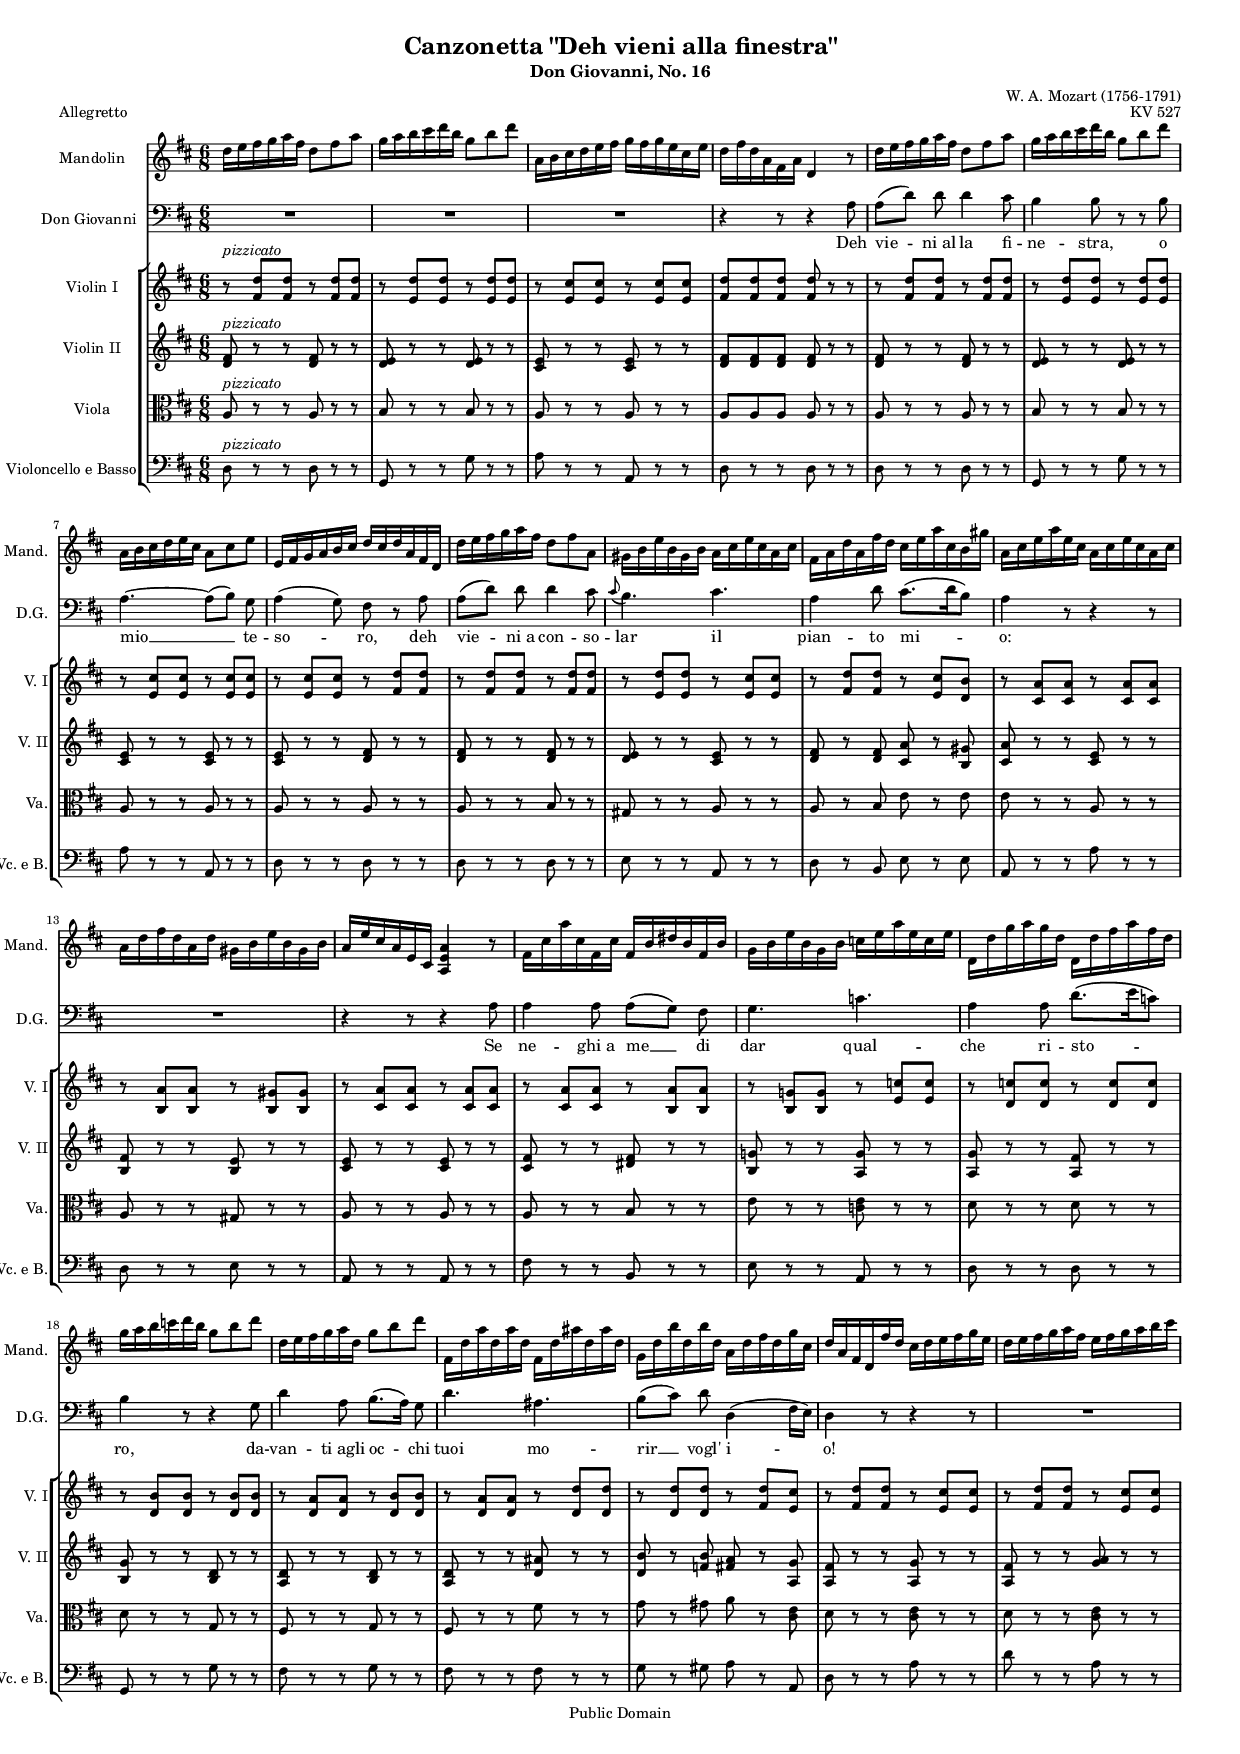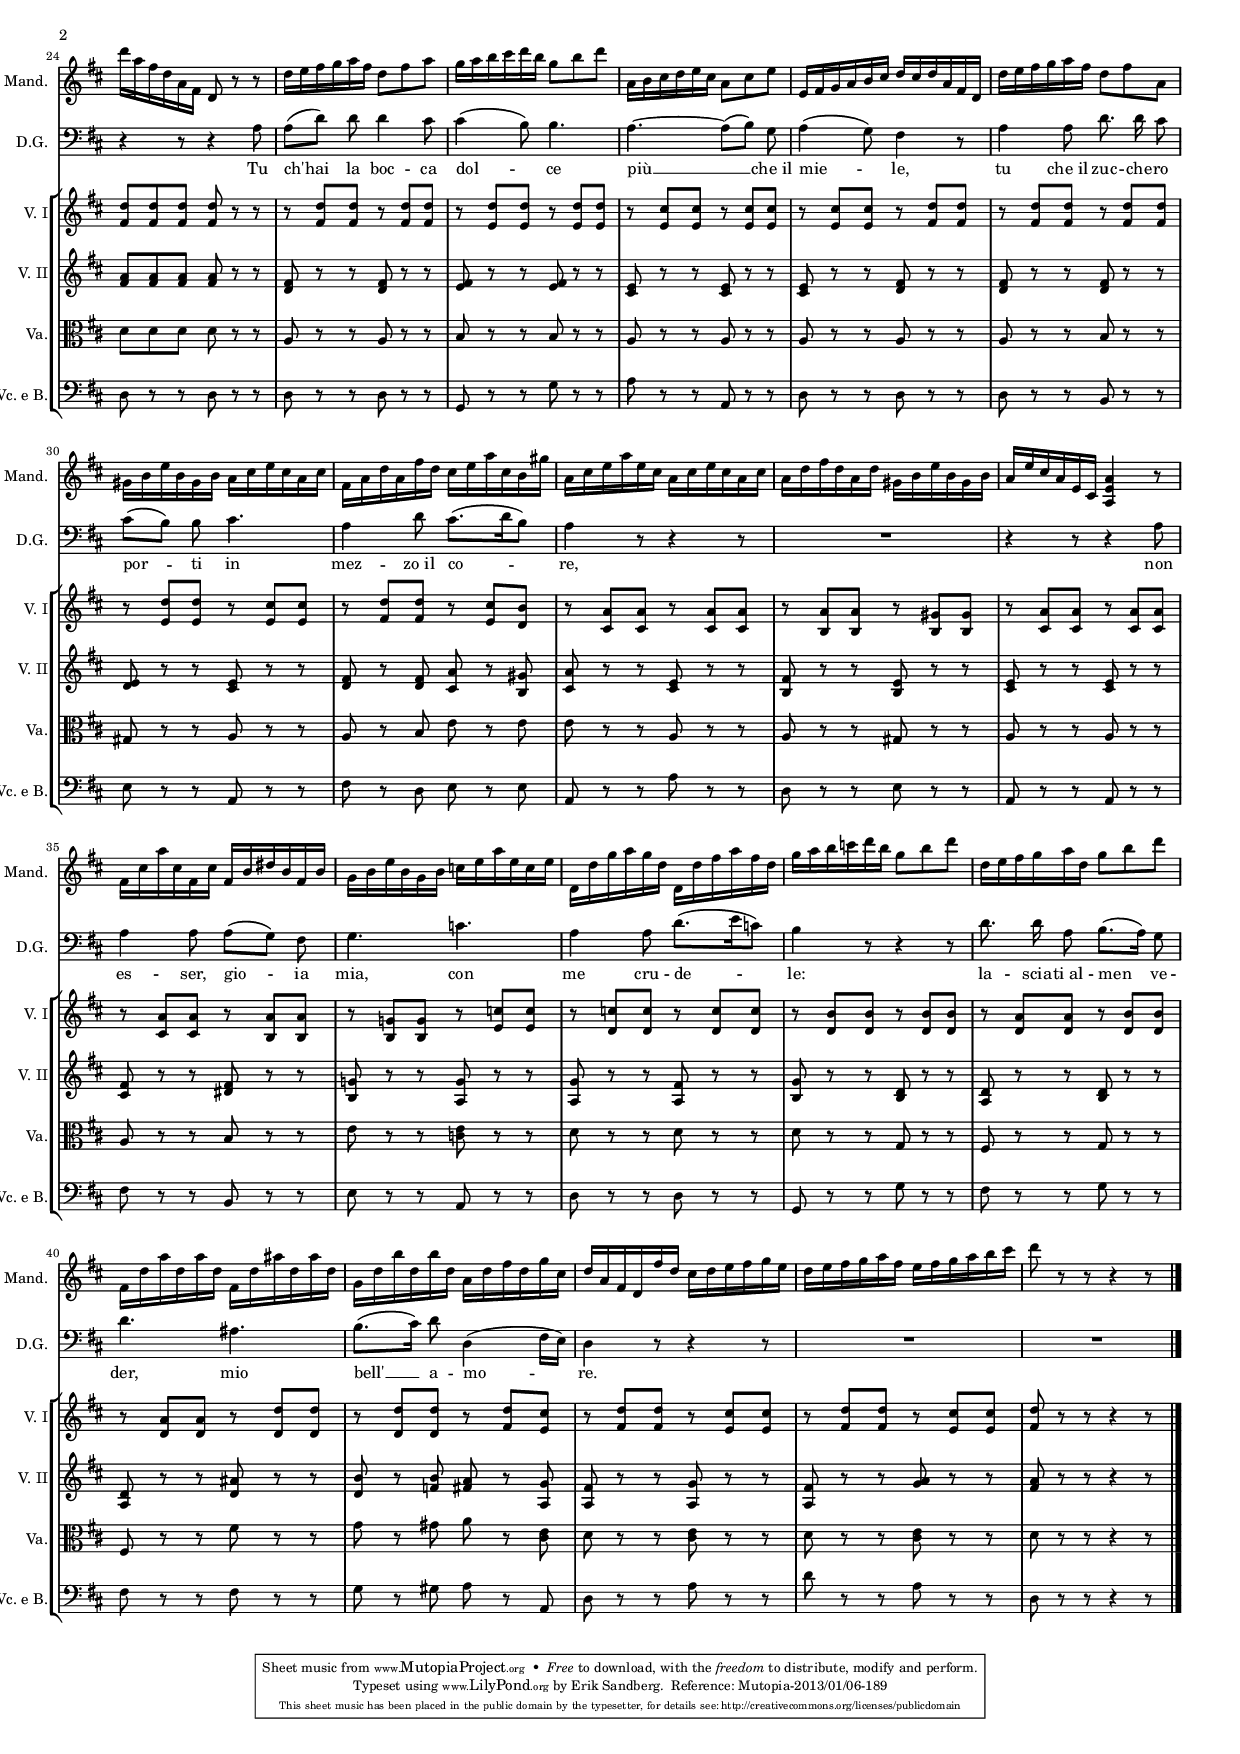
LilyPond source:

% This file contains the full score.
\version "2.16.1"

Instrument = ""
\include "header.ly"
#(set-global-staff-size 13)
% This file contains only the pure music, plus the standard staff
% definitions. 
% The source I used is the notes from Neue Mozartausgabe. I have left out
% all accidentals written in small print.

\version "2.16.1"

pizz = \markup{\italic "pizzicato"}

ViolinINotes =  { 
  r8^\pizz <fis'  d''  >8<fis'  d''  >8 r8  <fis' d''  >8<fis'  d''  >8|
  % 2
  r8  <e'  d''  >8<e'  d''  >8 r8  <e'  d''  >8<e'  d''  >8|
  % 3
  r8  <e'  cis''  >8<e'  cis''  >8 r8  <e'  cis'' >8 <e'  cis''  >8|
  % 4
  <fis'  d''  >8<fis'  d''  >8<fis'  d''  >8 <fis' d''  >8 r8 r8
  % 5
  r8 <fis'  d''  >8<fis'  d''  >8 r8  <fis'  d''>8 <fis' d''>8 |
  % 6
  r8  <e'  d''  >8<e'  d''  >8 r8  <e'  d''>8 <e' d''>8|
  % 7
  r8  <e'  cis''  >8<e'  cis''  >8 r8  <e' cis''>8 <e'  cis''  >8|
  % 8
  r8  <e'  cis''  >8<e'  cis''  >8 r8  <fis' d''>8 <fis'  d''  >8|
  % 9
  r8  <fis'  d''  >8<fis'  d''  >8 r8  <fis' d''>8 <fis'  d''  >8|
  % 10
  r8  <e'  d''  >8<e'  d''  >8 r8  <e'  cis''  >8<e'  cis''  >8|
  % 11
  r8  <fis'  d''  >8<fis'  d''  >8 r8  <e' cis''>8 <d'  b'  >8|
  % 12
  r8  <cis'  a'  >8<cis'  a'  >8 r8  <cis'  a'>8 <cis'  a'>8|
  % 13
  r8  <b  a'  >8<b  a'  >8 r8  <b  gis'  >8 <b gis'>8|
  % 14
  r8  <cis'  a'  >8<cis'  a'  >8 r8  <cis'  a'  >8 <cis'  a'>8|
  % 15
  r8  <cis'  a'  >8<cis'  a'  >8 r8  <b  a'  >8 <b  a'  >8|
  % 16
  r8  <b  g'!  >8<b  g'  >8 r8  <e'  c''  >8<e' c''>8|
  % 17
  r8  <d'  c''  >8<d'  c''  >8 r8  <d'  c''>8 <d' c''>8|
  % 18
  r8  <d'  b'  >8<d'  b'  >8 r8  <d'  b'  >8 <d' b'>8|
  % 19
  r8  <d'  a'  >8<d'  a'  >8 r8  <d'  b'  >8 <d' b'>8|
  % 20
  r8  <d'  a'  >8<d'  a'  >8 r8  <d'  d''  >8 <d' d''  >8|
  % 21
  r8  <d'  d''  >8<d'  d''  >8 r8  <fis'  d''  >8 <e'  cis''>8|
  % 22
  r8  <fis'  d''  >8<fis'  d''  >8 r8  <e' cis''  >8<e'  cis''>8|
  % 23
  r8  <fis'  d''  >8<fis'  d''  >8 r8  <e' cis''  >8<e'  cis''>8|
  % 24
  <fis'  d''  >8<fis'  d''  >8<fis'  d''  >8<fis'  d''  >8 r8 r8 |
  % 25
  r8 <fis'  d''  >8<fis'  d''  >8 r8  <fis'  d''>8 <fis' d''  >8|
  % 26
  r8  <e'  d''  >8<e'  d''  >8 r8  <e'  d''>8 <e'  d''>8|
  % 27
  r8  <e'  cis''  >8<e'  cis''  >8 r8  <e' cis''>8<e' cis''>8|
  % 28
  r8  <e'  cis''  >8<e'  cis''  >8 r8  <fis' d''>8 <fis'  d''  >8|
  % 29
  r8  <fis'  d''  >8<fis'  d''  >8 r8  <fis' d''>8 <fis' d''>8|
  % 30
  r8  <e'  d''  >8<e'  d''  >8 r8  <e'  cis''  >8 <e'  cis''>8|
  % 31
  r8  <fis'  d''  >8<fis'  d''  >8 r8  <e' cis''>8 <d'  b'>8|
  % 32
  r8  <cis'  a'  >8<cis'  a'  >8 r8  <cis'  a'  >8 <cis' a'>8|
  % 33
  r8  <b  a'  >8<b  a'  >8 r8  <b  gis'  >8 <b gis'>8|
  % 34
  r8  <cis'  a'  >8<cis'  a'  >8 r8  <cis'  a'>8 <cis' a'>8|
  % 35
  r8  <cis'  a'  >8<cis'  a'  >8 r8  <b  a'  >8<b  a'>8|
  % 36
  r8  <b  g'!  >8<b  g'  >8 r8  <e'  c''  >8<e' c''>8|
  % 37
  r8  <d'  c''  >8<d'  c''  >8 r8  <d'  c''  >8<d' c''>8|
  % 38
  r8  <d'  b'  >8<d'  b'  >8 r8  <d'  b'  >8<d' b'>8|
  % 39
  r8  <d'  a'  >8<d'  a'  >8 r8  <d'  b'  >8<d' b'>8|
  % 40
  r8  <d'  a'>8 <d'  a'  >8 r8  <d'  d''  >8 <d' d''>8|
  % 41
  r8  <d'  d''  >8 <d'  d''>8 r8  <fis'  d''>8 <e'  cis''>8|
  % 42
  r8  <fis'  d''  >8 <fis'  d''>8 r8  <e' cis''>8 <e'  cis''  >8|
  % 43
  r8  <fis'  d''  >8 <fis'  d''>8 r8  <e' cis''  >8<e'  cis''  >8|
  % 44
  <fis'  d''  >8 r8 r8 r4 r8 \bar "|."
} 

ViolinIStaff =  {
  \clef "treble"
  \key d\major
  \time 6/8
  \ViolinINotes
}

ViolinIINotes =  { 
  <d'  fis'>8^\pizz r8 r8  <d'  fis'>8 r8 r8  |
  % 2
  <d'  e'>8 r8 r8  <d' e'>8 r8 r8  |
  % 3
  <cis' e'>8 r8 r8  <cis'  e'>8 r8 r8  |
  % 4
  <d'  fis'>8 <d'  fis'>8 <d'  fis'>8 <d' fis'>8 r8 r8  |
  % 5
  <d'  fis'  >8 r8 r8  <d'  fis'  >8 r8 r8  |
  % 6
  <d'  e'  >8 r8 r8  <d'  e'  >8 r8 r8  |
  % 7
  <cis'  e'  >8 r8 r8  <cis'  e'  >8 r8 r8  |
  % 8
  <cis'  e'  >8 r8 r8  <d'  fis'  >8 r8 r8  |
  % 9
  <d'  fis'  >8 r8 r8  <d'  fis'  >8 r8 r8  |
  % 10
  <d'  e'  >8 r8 r8  <cis'  e'  >8 r8 r8  |
  % 11
  <d'  fis'  >8 r8  <d'  fis'  >8<cis'  a'  >8 r8  <b  gis'  >8|
  % 12
  <cis'  a'  >8 r8 r8  <cis'  e'  >8 r8 r8  |
  % 13
  <b  fis'  >8 r8 r8  <b  e'  >8 r8 r8  |
  % 14
  <cis'  e'  >8 r8 r8  <cis'  e'  >8 r8 r8  |
  % 15
  <cis'  fis'  >8 r8 r8  <dis'  fis'  >8 r8 r8  |
  % 16
  <b  g'!  >8 r8 r8  <a  g'  >8 r8 r8  |
  % 17
  <a  g'  >8 r8 r8  <a  fis'  >8 r8 r8  |
  % 18
  <b  g'  >8 r8 r8  <b  d'  >8 r8 r8  |
  % 19
  <a  d'  >8 r8 r8  <b  d'  >8 r8 r8  |
  % 20
  <a  d'  >8 r8 r8  <d'  ais'  >8 r8 r8  |
  % 21
  <d'  b'  >8 r8  <f'  b'  >8<fis'  a'  >8
  r8  <a  g'  >8|
  % 22
  <a  fis'  >8 r8 r8  <a  g'  >8 r8 r8  |
  % 23
  <a  fis'  >8 r8 r8  <g'  a'  >8 r8 r8  |
  % 24
  <fis' a'>8 <fis' a'>8 <fis' a'>8 <fis' a'>8 r8 r8 |
  % 25
  <d'  fis'  >8 r8 r8  <d'  fis'  >8 r8 r8  |
  % 26
  <e'  fis'  >8 r8 r8  <e'  fis'  >8 r8 r8  |
  % 27
  <cis'  e'  >8 r8 r8  <cis'  e'  >8 r8 r8  |
  % 28
  <cis'  e'  >8 r8 r8  <d'  fis'  >8 r8 r8  |
  % 29
  <d'  fis'  >8 r8 r8  <d'  fis'  >8 r8 r8  |
  % 30
  <d'  e'  >8 r8 r8  <cis'  e'  >8 r8 r8  |
  % 31
  <d'  fis'  >8 r8  <d'  fis'  >8<cis'  a'  >8
  r8  <b  gis'  >8|
  % 32
  <cis'  a'  >8 r8 r8  <cis'  e'  >8 r8 r8  |
  % 33
  <b  fis'  >8 r8 r8  <b  e'  >8 r8 r8  |
  % 34
  <cis'  e'  >8 r8 r8  <cis'  e'  >8 r8 r8  |
  % 35
  <cis'  fis'  >8 r8 r8  <dis'  fis'  >8 r8 r8  |
  % 36
  <b  g'!  >8 r8 r8  <a  g'  >8 r8 r8  |
  % 37
  <a  g'  >8 r8 r8  <a  fis'  >8 r8 r8  |
  % 38
  <b  g'  >8 r8 r8  <b  d'  >8 r8 r8  |
  % 39
  <a  d'  >8 r8 r8  <b  d'  >8 r8 r8  |
  % 40
  <a  d'  >8 r8 r8  <d'  ais'  >8 r8 r8  |
  % 41
  <d'  b'  >8 r8  <f'  b'  >8<fis'  a'  >8
  r8  <a  g'  >8 |
  % 42
  <a  fis'  >8 r8 r8  <a  g'  >8 r8 r8  |
  % 43
  <a  fis'  >8 r8 r8  <g'  a'  >8 r8 r8  |
  % 44
  <fis'  a'  >8 r8 r8 r4 r8 \bar "|."
} 

ViolinIIStaff =  {
  \clef "treble"
  \key d\major
  \time 6/8
  \ViolinIINotes
}

ViolaNotes =  
  { 
  a8^\pizz r8 r8  a8  r8 r8  |
  % 2
  b8  r8 r8  b8  r8 r8  |
  % 3
  a8  r8 r8  a8  r8 r8  |
  % 4
  a8  a8  a8  a8  r8 r8  |
  % 5
  a8  r8 r8  a8  r8 r8  |
  % 6
  b8  r8 r8  b8  r8 r8  |
  % 7
  a8  r8 r8  a8  r8 r8  |
  % 8
  a8  r8 r8  a8  r8 r8  |
  % 9
  a8  r8 r8  b8  r8 r8  |
  % 10
  gis8  r8 r8  a8  r8 r8  |
  % 11
  a8  r8  b8  e'8  r8  e'8  |
  % 12
  e'8  r8 r8  a8  r8 r8  |
  % 13
  a8  r8 r8  gis8  r8 r8  |
  % 14
  a8  r8 r8  a8  r8 r8  |
  % 15
  a8  r8 r8  b8  r8 r8  |
  % 16
  e'8  r8 r8  <c'  e'  >8 r8 r8  |
  % 17
  d'8  r8 r8  d'8  r8 r8  |
  % 18
  d'8  r8 r8  g8  r8 r8  |
  % 19
  fis8 r8 r8  g8  r8 r8  |
  % 20
  fis8  r8 r8  fis'8  r8 r8  |
  % 21
  g'8  r8  gis'8  a'8  r8  <cis'  e'  >8|
  % 22
  d'8  r8 r8  <cis'  e'  >8 r8 r8  |
  % 23
  d'8  r8 r8  <cis'  e'  >8 r8 r8  |
  % 24
  d'8  d'8  d'8  d'8  r8 r8  |
  % 25
  a8  r8 r8  a8  r8 r8  |
  % 26
  b8  r8 r8  b8  r8 r8  |
  % 27
  a8  r8 r8  a8  r8 r8  |
  % 28
  a8  r8 r8  a8  r8 r8  |
  % 29
  a8  r8 r8  b8  r8 r8  |
  % 30
  gis8  r8 r8  a8  r8 r8  |
  % 31
  a8  r8  b8  e'8  r8  e'8  |
  % 32
  e'8  r8 r8  a8  r8 r8  |
  % 33
  a8  r8 r8  gis8  r8 r8  |
  % 34
  a8  r8 r8  a8  r8 r8  |
  % 35
  a8  r8 r8  b8  r8 r8  |
  % 36
  e'8  r8 r8  <c'  e'  >8 r8 r8  |
  % 37
  d'8  r8 r8  d'8  r8 r8  |
  % 38
  d'8  r8 r8  g8  r8 r8  |
  % 39
  fis8  r8 r8  g8  r8 r8  |
  % 40
  fis8  r8 r8  fis'8  r8 r8  |
  % 41
  g'8  r8  gis'8  a'8  r8  <cis'  e'  >8|
  % 42
  d'8  r8 r8  <cis'  e'  >8 r8 r8  |
  % 43
  d'8  r8 r8  <cis'  e'  >8 r8 r8  |
  % 44
  d'8  r8 r8 r4 r8 \bar "|."
} 

ViolaStaff =  {
  \clef "alto"
  \key d\major
  \time 6/8
  \ViolaNotes
}

MandolinNotes =  { 
  d''16  e''16  fis''16  g''16  a''16  fis''16  d''8  fis''8 a''8  |
  % 2
  g''16  a''16  b''16  cis'''16  d'''16  b''16  g''8  b''8  
  d'''8  |
  % 3
  a'16  b'16  cis''16  d''16  e''16  fis''16  g''16  fis''16  
  g''16  e''16  cis''16  e''16  |
  % 4
  d''16  fis''16  d''16  a'16  fis'16  a'16  d'4  r8  |
  % 5
  d''16  e''16  fis''16  g''16  a''16  fis''16  d''8  fis''8  
  a''8  |
  % 6
  g''16  a''16  b''16  cis'''16  d'''16  b''16  g''8  b''8  
  d'''8  |
  % 7
  a'16  b'16  cis''16  d''16  e''16  cis''16  a'8  cis''8  
  e''8  |
  % 8
  e'16  fis'16  g'16  a'16  b'16  cis''16  d''16  cis''16  
  d''16  a'16  fis'16  d'16  |
  % 9
  d''16  e''16  fis''16  g''16  a''16  fis''16  d''8  fis''8  
  a'8  |
  % 10
  gis'16  b'16  e''16  b'16  gis'16  b'16  a'16  cis''16  
  e''16  cis''16  a'16  cis''16  |
  % 11
  fis'16  a'16  d''16  a'16  fis''16  d''16  cis''16  e''16  
  a''16  cis''16  b'16  gis''16  |
  % 12
  a'16  cis''16  e''16  a''16  e''16  cis''16  a'16  cis''16  
  e''16  cis''16  a'16  cis''16  |
  % 13
  a'16  d''16  fis''16  d''16  a'16  d''16  gis'16  b'16  
  e''16  b'16  gis'16  b'16  |
  % 14
  a'16  e''16  cis''16  a'16  e'16  cis'16  <a e'  a'>4 r8      |
  % 15
  fis'16  cis''16  a''16  cis''16  fis'16  cis''16  fis'16  
  b'16  dis''16  b'16  fis'16  b'16  |
  % 16
  g'16  b'16  e''16  b'16  g'16  b'16  c''16  e''16  a''16  
  e''16  c''16  e''16  |
  % 17
  d'16  d''16  g''16  a''16  g''16  d''16  d'16  d''16  
  fis''16  a''16  fis''16  d''16  |
  % 18
  g''16  a''16  b''16  c'''16  d'''16  b''16  g''8  b''8  
  d'''8  |
  % 19
  d''16  e''16  fis''16  g''16  a''16  d''16  g''8  b''8  
  d'''8  |
  % 20
  fis'16  d''16  a''16  d''16  a''16  d''16  fis'16  d''16  
  ais''16  d''16  ais''16  d''16  |
  % 21
  g'16  d''16  b''16  d''16  b''16  d''16  a'16  d''16  
  fis''16  d''16  g''16  cis''16  |
  % 22
  d''16  a'16  fis'16  d'16  fis''16  d''16  cis''16  d''16  
  e''16  fis''16  g''16  e''16  |
  % 23
  d''16  e''16  fis''16  g''16  a''16  fis''16  e''16  
  fis''16  g''16  a''16  b''16  cis'''16  |
  % 24
  d'''16  a''16  fis''16  d''16  a'16  fis'16  d'8  r8 r8    |
  % 25
  d''16  e''16  fis''16  g''16  a''16  fis''16  d''8  fis''8  
  a''8  |
  % 26
  g''16  a''16  b''16  cis'''16  d'''16  b''16  g''8  b''8  
  d'''8  |
  % 27
  a'16  b'16  cis''16  d''16  e''16  cis''16  a'8  cis''8  
  e''8  |
  % 28
  e'16  fis'16  g'16  a'16  b'16  cis''16  d''16  cis''16  
  d''16  a'16  fis'16  d'16  |
  % 29
  d''16  e''16  fis''16  g''16  a''16  fis''16  d''8  fis''8  
  a'8  |
  % 30
  gis'16  b'16  e''16  b'16  gis'16  b'16  a'16  cis''16  
  e''16  cis''16  a'16  cis''16  |
  % 31
  fis'16  a'16  d''16  a'16  fis''16  d''16  cis''16  e''16  
  a''16  cis''16  b'16  gis''16  |
  % 32
  a'16  cis''16  e''16  a''16  e''16  cis''16  a'16  cis''16  
  e''16  cis''16  a'16  cis''16  |
  % 33
  a'16  d''16  fis''16  d''16  a'16  d''16  gis'16  b'16  
  e''16  b'16  gis'16  b'16  |
  % 34
  a'16  e''16  cis''16  a'16  e'16  cis'16  <a e'  a'>4 r8   |
  % 35
  fis'16  cis''16  a''16  cis''16  fis'16  cis''16  fis'16  
  b'16  dis''16  b'16  fis'16  b'16  |
  % 36
  g'16  b'16  e''16  b'16  g'16  b'16  c''16  e''16  a''16  
  e''16  c''16  e''16  |
  % 37
  d'16  d''16  g''16  a''16  g''16  d''16  d'16  d''16  
  fis''16  a''16  fis''16  d''16  |
  % 38
  g''16  a''16  b''16  c'''16  d'''16  b''16  g''8  b''8  
  d'''8  |
  % 39
  d''16  e''16  fis''16  g''16  a''16  d''16  g''8  b''8  
  d'''8  |
  % 40
  fis'16  d''16  a''16  d''16  a''16  d''16  fis'16  d''16  
  ais''16  d''16  ais''16  d''16  |
  % 41
  g'16  d''16  b''16  d''16  b''16  d''16  a'16  d''16  
  fis''16  d''16  g''16  cis''16  |
  % 42
  d''16  a'16  fis'16  d'16  fis''16  d''16  cis''16  d''16  
  e''16  fis''16  g''16  e''16  |
  % 43
  d''16  e''16  fis''16  g''16  a''16  fis''16  e''16  
  fis''16  g''16  a''16  b''16  cis'''16  |
  % 44
  d'''8  r8 r8 r4 r8  \bar "|."
} 

MandolinStaff =  {
  \clef "treble"
  \key d\major
  \time 6/8
  \MandolinNotes
}


DonGiovanniNotes =  {
\set autoBeaming = ##f
  R2. | R2. | R2. | 
  % 4
  r4 r8 r4 a8  |
  % 5
   a8[(   d'8)]  d'8  d'4  cis'8  |
  % 6
  b4  b8 r8 r8  b8  |
  % 7
  a4. ~  a8[(  b8)]  g8  |
  % 8
  a4(   g8)  fis8  r8  a8  |
  % 9
   a8[(   d'8)]  d'8  d'4  cis'8  |
  % 10
  \appoggiatura cis'8 b4.  cis'4.  |
  % 11
  a4  d'8   cis'8.[(  d'16   b8)]  |
  % 12
  a4  r8 r4 r8 | R2. |
  % 14
  r4 r8 r4 a8  |
  % 15
  a4  a8   a8[(   g8)]  fis8  |
  % 16
  g4.  c'4.  |
  % 17
  a4  a8   d'8.[(  e'16   c'8)]  |
  % 18
  b4  r8 r4  g8  |
  % 19
  d'4  a8   b8.[(   a16)]  g8  |
  % 20
  d'4.  ais4.  |
  % 21
   b8[(   cis'8)]  d'8  d4(   fis16[   e16)]  |
  % 22
  d4  r8 r4 r8 | R2. | 
  % 24
  r4 r8 r4 a8  |
  % 25
   a8[(   d'8)]  d'8  d'4  cis'8  |
  % 26
  cis'4(   b8)  b4.  |
  % 27
  a4. ~  a8[(   b8)]  g8  |
  % 28
  a4(   g8)  fis4  r8  |
  % 29
  a4  a8  d'8.  d'16  cis'8  |
  % 30
   cis'8[(   b8)]  b8  cis'4.  |
  % 31
  a4  d'8   cis'8.[(  d'16   b8)]  |
  % 32
  a4  r8 r4 r8 | R2. 
  % 34
  r4 r8 r4 a8  |
  % 35
  a4  a8   a8[(   g8)]  fis8  |
  % 36
  g4.  c'4.  |
  % 37
  a4  a8   d'8.[(  e'16   c'8)]  |
  % 38
  b4  r8 r4 r8 |
  % 39
  d'8.  d'16  a8   b8.[(   a16)]   g8  |
  % 40
  d'4.  ais4.  |
  % 41
   b8.[(   cis'16)]  d'8  d4(   fis16[   e16)]  |
  % 42
  d4  r8 r4 r8 | R2. | R2.  \bar "|."
} 

DonGiovanniLyrics = \lyricmode {
  Deh4 vie -- ni_al -- la fi -- ne -- stra, o mio __ te -- so -- ro,
  deh vie -- ni_a con -- so -- lar il pian -- to mi -- o:

  Se ne -- ghi_a me __ di dar qual -- che ri -- sto -- ro,
  da -- van -- ti_agli oc -- chi tuoi mo -- rir __ vogl' i -- o!

  Tu ch'hai la boc -- ca dol -- ce più __ che_il mie -- le,
  tu che_il zuc -- che -- ro por -- ti in mez -- zo_il co -- re,

  non es -- ser, gio -- ia mia, con me cru -- de -- le:
  la -- scia -- ti_al -- men ve -- der, mio bell' __ a -- mo -- re.
}

DonGiovanniStaff =  {
  \clef "bass"
  \key d\major
  \time 6/8
   \unset melismaBusyProperties 
  \DonGiovanniNotes
}

CelloNotes =  {
  d8^\pizz r8 r8  d8  r8 r8  |
  % 2
  g,8  r8 r8  g8  r8 r8  |
  % 3
  a8  r8 r8  a,8  r8 r8  |
  % 4
  d8  r8 r8  d8  r8 r8  |
  % 5
  d8  r8 r8  d8  r8 r8  |
  % 6
  g,8  r8 r8  g8  r8 r8  |
  % 7
  a8  r8 r8  a,8  r8 r8  |
  % 8
  d8  r8 r8  d8  r8 r8  |
  % 9
  d8  r8 r8  d8  r8 r8  |
  % 10
  e8  r8 r8  a,8  r8 r8  |
  % 11
  d8  r8  b,8  e8  r8  e8  |
  % 12
  a,8  r8 r8  a8  r8 r8  |
  % 13
  d8  r8 r8  e8  r8 r8  |
  % 14
  a,8  r8 r8  a,8  r8 r8  |
  % 15
  fis8  r8 r8  b,8  r8 r8  |
  % 16
  e8  r8 r8  a,8  r8 r8  |
  % 17
  d8  r8 r8  d8  r8 r8  |
  % 18
  g,8  r8 r8  g8  r8 r8  |
  % 19
  fis8  r8 r8  g8  r8 r8  |
  % 20
  fis8  r8 r8  fis8  r8 r8  |
  % 21
  g8  r8  gis8  a8  r8  a,8  |
  % 22
  d8  r8 r8  a8  r8 r8  |
  % 23
  d'8  r8 r8  a8  r8 r8  |
  % 24
  d8  r8 r8  d8  r8 r8  |
  % 25
  d8  r8 r8  d8  r8 r8  |
  % 26
  g,8  r8 r8  g8  r8 r8  |
  % 27
  a8  r8 r8  a,8  r8 r8  |
  % 28
  d8  r8 r8  d8  r8 r8  |
  % 29
  d8  r8 r8  b,8  r8 r8  |
  % 30
  e8  r8 r8  a,8  r8 r8  |
  % 31
  fis8  r8  d8  e8  r8  e8  |
  % 32
  a,8  r8 r8  a8  r8 r8  |
  % 33
  d8  r8 r8  e8  r8 r8  |
  % 34
  a,8  r8 r8  a,8  r8 r8  |
  % 35
  fis8  r8 r8  b,8  r8 r8  |
  % 36
  e8  r8 r8  a,8  r8 r8  |
  % 37
  d8  r8 r8  d8  r8 r8  |
  % 38
  g,8  r8 r8  g8  r8 r8  |
  % 39
  fis8  r8 r8  g8  r8 r8  |
  % 40
  fis8  r8 r8  fis8  r8 r8  |
  % 41
  g8  r8  gis8  a8  r8  a,8  |
  % 42
  d8  r8 r8  a8  r8 r8  |
  % 43
  d'8  r8 r8  a8  r8 r8  |
  % 44
  d8 r8 r8 r4 r8  \bar "|."
}

CelloStaff =  {
  \clef "bass"
  \key d\major
  \time 6/8
  \CelloNotes
}


\score {
  <<
    \context Staff = Mandolin <<
      \set Staff.midiInstrument = #"acoustic guitar (nylon)"
      \set Staff.instrumentName = "Mandolin"
      \set Staff.shortInstrumentName = "Mand."
      \MandolinStaff
    >>
      \context Staff = DonGiovanni <<
        \set Staff.midiInstrument = #"cello"
        \set Staff.instrumentName = "Don Giovanni"
	\set Staff.shortInstrumentName = "D.G."
        \DonGiovanniStaff
      >>
    \addlyrics \DonGiovanniLyrics
    \context StaffGroup = Strings <<
      \context Staff = ViolinI <<
	\set Staff.midiInstrument = #"pizzicato strings"
        \set Staff.instrumentName = "Violin I"
	\set Staff.shortInstrumentName = "V. I"
	\ViolinIStaff
      >>
      \context Staff = ViolinII << 
	\set Staff.midiInstrument = #"pizzicato strings"
        \set Staff.instrumentName = "Violin II"
	\set Staff.shortInstrumentName = "V. II"
	\ViolinIIStaff
      >>
      \context Staff = Viola <<
	\set Staff.midiInstrument = #"pizzicato strings"
        \set Staff.instrumentName = "Viola"
	\set Staff.shortInstrumentName = "Va."
	\ViolaStaff
      >>
      \context Staff = Cello <<
	\set Staff.midiInstrument = #"pizzicato strings"
        \set Staff.instrumentName = "Violoncello e Basso"
	\set Staff.shortInstrumentName = "Vc. e B."
	\CelloStaff
      >>
    >>
  >>
  \layout { }
  
  \midi {
    \tempo 4 = 72
    }


}
